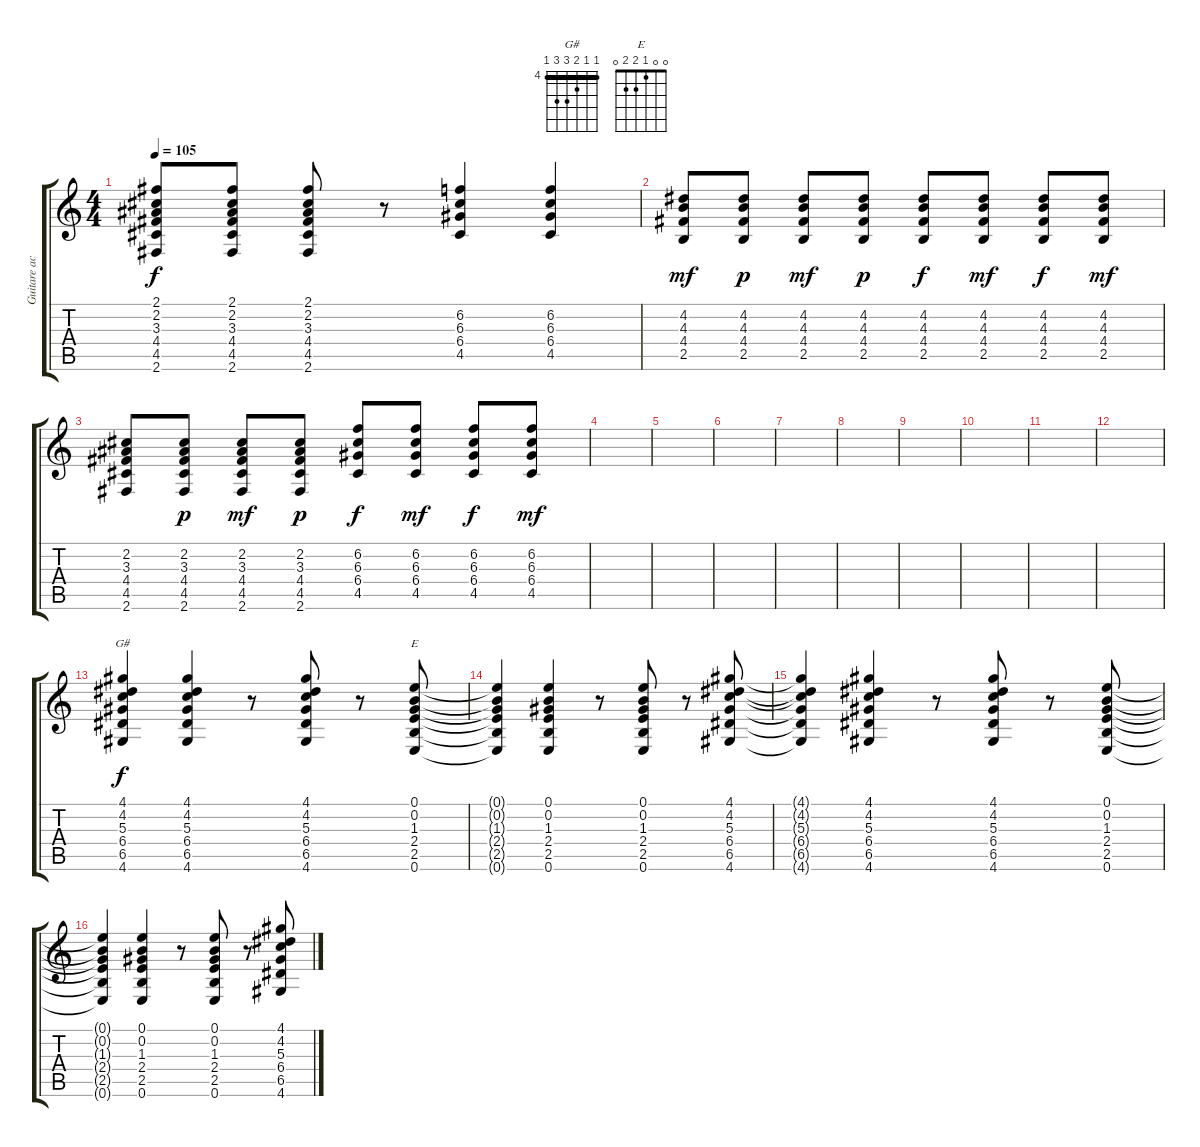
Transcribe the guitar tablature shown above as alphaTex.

\track ("Guitare acoustique" "Guitare ac") {instrument acousticguitarsteel}
\staff {score tabs}
\tuning (E4 B3 G3 D3 A2 E2) {hide}
\chord ("G#" 4 4 5 6 6 4) {firstfret 4 barre 4}
\chord ("E" 0 0 1 2 2 0)
\ts (4 4)
\tempo 105
\clef g2
\ks c
(2.1{t} 2.2{t} 3.3{t} 4.4{t} 4.5{t} 2.6{t}).8{dy f} (2.1 2.2 3.3 4.4 4.5 2.6).8 (2.1 2.2 3.3 4.4 4.5 2.6).8 r.8 (6.2 6.3 6.4 4.5).4 (6.2 6.3 6.4 4.5).4 |
(4.2 4.3 4.4 2.5).8{dy mf} (4.2 4.3 4.4 2.5).8{dy p} (4.2 4.3 4.4 2.5).8{dy mf} (4.2 4.3 4.4 2.5).8{dy p} (4.2 4.3 4.4 2.5).8{dy f} (4.2 4.3 4.4 2.5).8{dy mf} (4.2 4.3 4.4 2.5).8{dy f} (4.2 4.3 4.4 2.5).8{dy mf} |
(2.2 3.3 4.4 4.5 2.6).8 (2.2 3.3 4.4 4.5 2.6).8{dy p} (2.2 3.3 4.4 4.5 2.6).8{dy mf} (2.2 3.3 4.4 4.5 2.6).8{dy p} (6.2 6.3 6.4 4.5).8{dy f} (6.2 6.3 6.4 4.5).8{dy mf} (6.2 6.3 6.4 4.5).8{dy f} (6.2 6.3 6.4 4.5).8{dy mf} |
|
|
|
|
|
|
|
|
|
(4.1 4.2 5.3 6.4 6.5 4.6).4{ch "G#" dy f} (4.1 4.2 5.3 6.4 6.5 4.6).4 r.8 (4.1 4.2 5.3 6.4 6.5 4.6).8 r.8 (0.1 0.2 1.3 2.4 2.5 0.6).8{ch "E"} |
(0.1{t} 0.2{t} 1.3{t} 2.4{t} 2.5{t} 0.6{t}).4 (0.1 0.2 1.3 2.4 2.5 0.6).4 r.8 (0.1 0.2 1.3 2.4 2.5 0.6).8 r.8 (4.1 4.2 5.3 6.4 6.5 4.6).8 |
(4.1{t} 4.2{t} 5.3{t} 6.4{t} 6.5{t} 4.6{t}).4 (4.1 4.2 5.3 6.4 6.5 4.6).4 r.8 (4.1 4.2 5.3 6.4 6.5 4.6).8 r.8 (0.1 0.2 1.3 2.4 2.5 0.6).8 |
(0.1{t} 0.2{t} 1.3{t} 2.4{t} 2.5{t} 0.6{t}).4 (0.1 0.2 1.3 2.4 2.5 0.6).4 r.8 (0.1 0.2 1.3 2.4 2.5 0.6).8 r.8 (4.1 4.2 5.3 6.4 6.5 4.6).8
